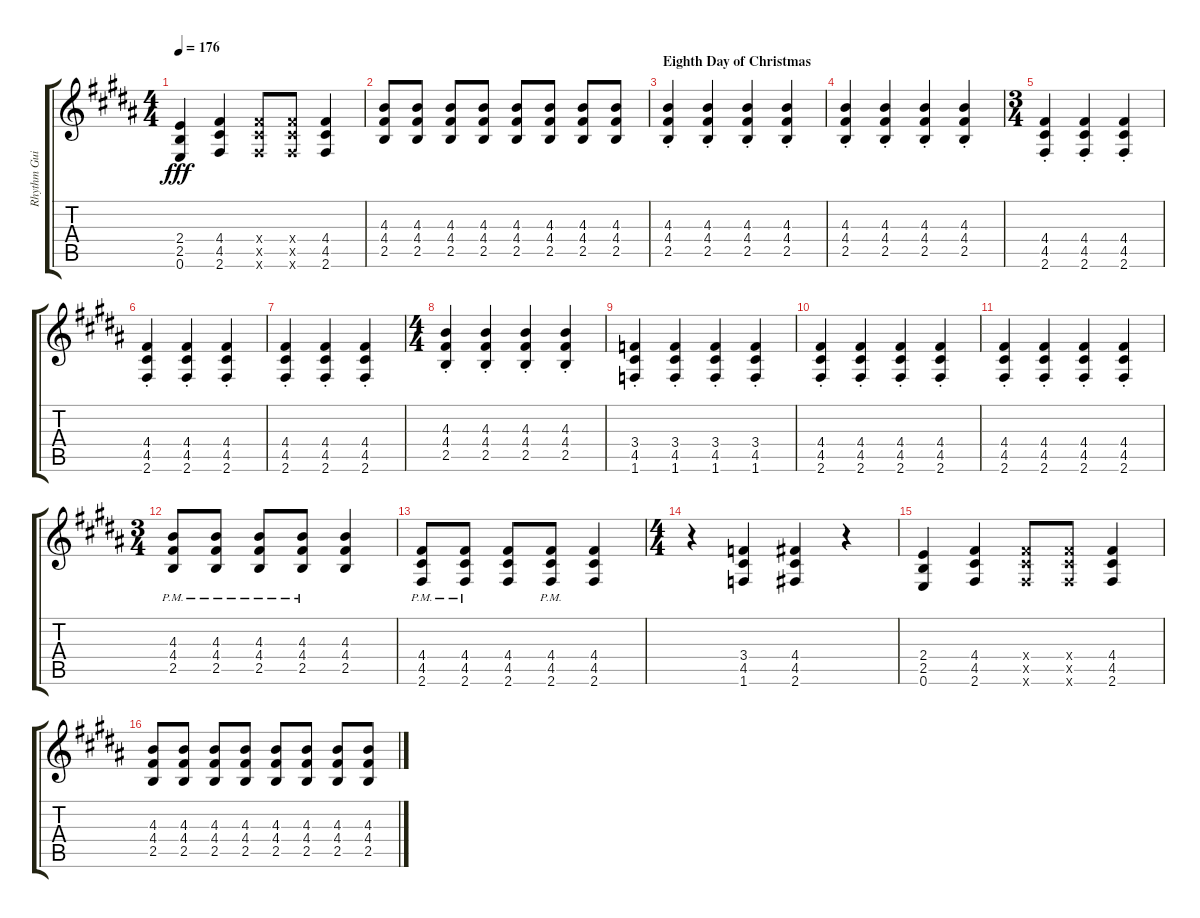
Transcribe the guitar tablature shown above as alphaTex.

\track ("Rhythm Guitar (Thiessen)" "Rhythm Gui") {instrument distortionguitar}
\staff {score tabs}
\tuning (E4 B3 G3 D3 A2 E2) {hide}
\ts (4 4)
\tempo 176
\clef g2
\ks b
(2.4 2.5 0.6).4{dy fff} (4.4 4.5 2.6).4 (4.4{x} 4.5{x} 2.6{x}).8 (4.4{x} 4.5{x} 2.6{x}).8 (4.4 4.5 2.6).4 |
\ks g#minor
(4.3 4.4 2.5).8 (4.3 4.4 2.5).8 (4.3 4.4 2.5).8 (4.3 4.4 2.5).8 (4.3 4.4 2.5).8 (4.3 4.4 2.5).8 (4.3 4.4 2.5).8 (4.3 4.4 2.5).8 |
\section ("" "Eighth Day of Christmas")
(4.3{st} 4.4{st} 2.5{st}).4 (4.3{st} 4.4{st} 2.5{st}).4 (4.3{st} 4.4{st} 2.5{st}).4 (4.3{st} 4.4{st} 2.5{st}).4 |
(4.3{st} 4.4{st} 2.5{st}).4 (4.3{st} 4.4{st} 2.5{st}).4 (4.3{st} 4.4{st} 2.5{st}).4 (4.3{st} 4.4{st} 2.5{st}).4 |
\ts (3 4)
(4.4{st} 4.5{st} 2.6{st}).4 (4.4{st} 4.5{st} 2.6{st}).4 (4.4{st} 4.5{st} 2.6{st}).4 |
\ks b
(4.4{st} 4.5{st} 2.6{st}).4 (4.4{st} 4.5{st} 2.6{st}).4 (4.4{st} 4.5{st} 2.6{st}).4 |
\ks g#minor
(4.4{st} 4.5{st} 2.6{st}).4 (4.4{st} 4.5{st} 2.6{st}).4 (4.4{st} 4.5{st} 2.6{st}).4 |
\ts (4 4)
(4.3{st} 4.4{st} 2.5{st}).4 (4.3{st} 4.4{st} 2.5{st}).4 (4.3{st} 4.4{st} 2.5{st}).4 (4.3{st} 4.4{st} 2.5{st}).4 |
(3.4{st} 4.5{st} 1.6{st}).4 (3.4{st} 4.5{st} 1.6{st}).4 (3.4{st} 4.5{st} 1.6{st}).4 (3.4{st} 4.5{st} 1.6{st}).4 |
(4.4{st} 4.5{st} 2.6{st}).4 (4.4{st} 4.5{st} 2.6{st}).4 (4.4{st} 4.5{st} 2.6{st}).4 (4.4{st} 4.5{st} 2.6{st}).4 |
\ks b
(4.4{st} 4.5{st} 2.6{st}).4 (4.4{st} 4.5{st} 2.6{st}).4 (4.4{st} 4.5{st} 2.6{st}).4 (4.4{st} 4.5{st} 2.6{st}).4 |
\ts (3 4)
\ks g#minor
(4.3{pm} 4.4{pm} 2.5{pm}).8 (4.3{pm} 4.4{pm} 2.5{pm}).8 (4.3{pm} 4.4{pm} 2.5{pm}).8 (4.3{pm} 4.4{pm} 2.5{pm}).8 (4.3 4.4 2.5).4 |
(4.4{pm} 4.5{pm} 2.6{pm}).8 (4.4{pm} 4.5{pm} 2.6{pm}).8 (4.4 4.5 2.6).8 (4.4{pm} 4.5{pm} 2.6{pm}).8 (4.4 4.5 2.6).4 |
\ts (4 4)
r.4 (3.4 4.5 1.6).4 (4.4 4.5 2.6).4 r.4 |
\ks b
(2.4 2.5 0.6).4 (4.4 4.5 2.6).4 (4.4{x} 4.5{x} 2.6{x}).8 (4.4{x} 4.5{x} 2.6{x}).8 (4.4 4.5 2.6).4 |
\ks g#minor
(4.3 4.4 2.5).8 (4.3 4.4 2.5).8 (4.3 4.4 2.5).8 (4.3 4.4 2.5).8 (4.3 4.4 2.5).8 (4.3 4.4 2.5).8 (4.3 4.4 2.5).8 (4.3 4.4 2.5).8
